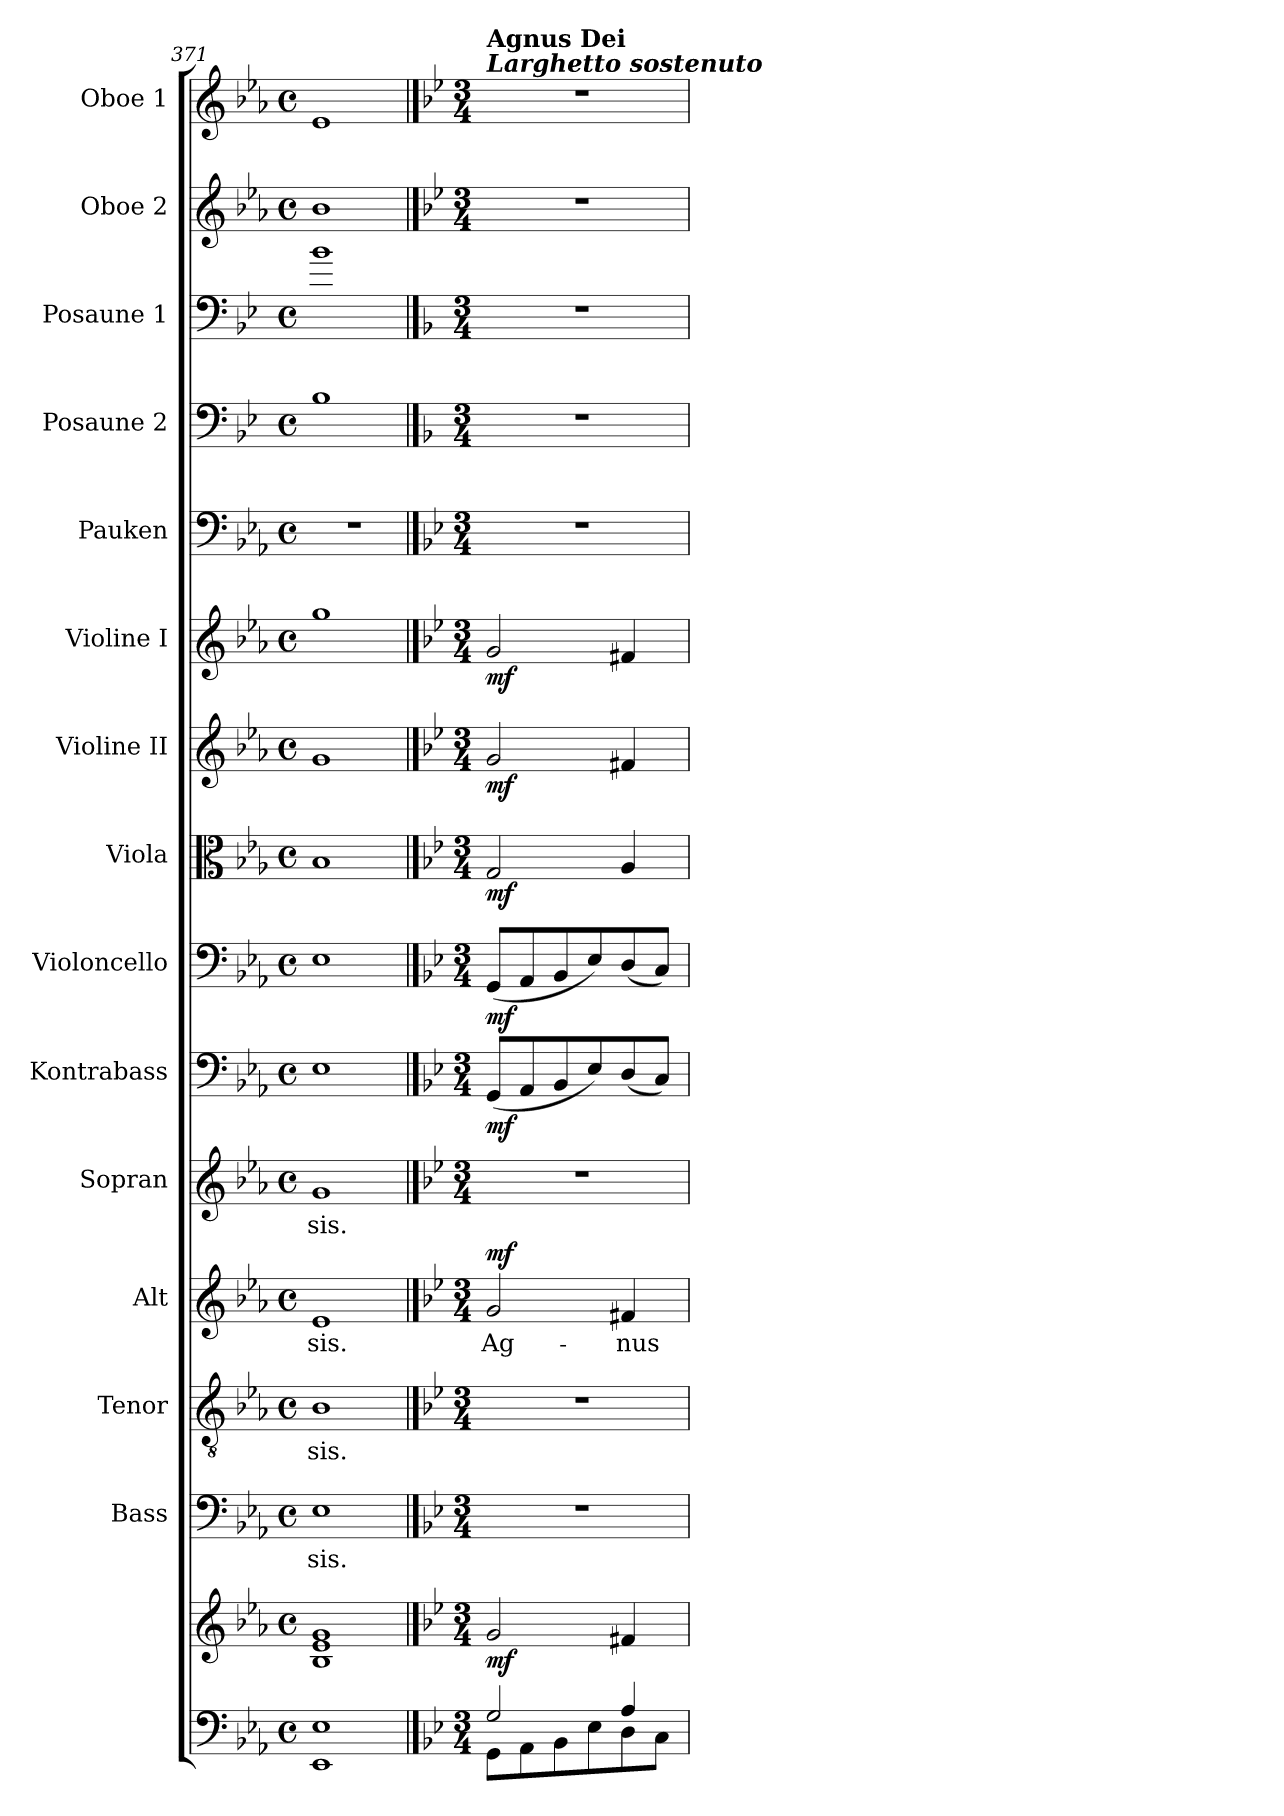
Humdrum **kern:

**kern	**kern	**dynam	**kern	**text	**kern	**text	**kern	**text	**dynam	**kern	**text	**kern	**dynam	**kern	**dynam	**kern	**dynam	**kern	**dynam	**kern	**dynam	**kern	**kern	**kern	**kern	**kern
*part15	*part15	*part15	*part14	*part14	*part13	*part13	*part12	*part12	*part12	*part11	*part11	*part10	*part10	*part9	*part9	*part8	*part8	*part7	*part7	*part6	*part6	*part5	*part4	*part3	*part2	*part1
*staff16	*staff15	*staff15/16	*staff14	*staff14	*staff13	*staff13	*staff12	*staff12	*staff12	*staff11	*staff11	*staff10	*staff10	*staff9	*staff9	*staff8	*staff8	*staff7	*staff7	*staff6	*staff6	*staff5	*staff4	*staff3	*staff2	*staff1
*	*	*	*I"Bass	*	*I"Tenor	*	*I"Alt	*	*	*I"Sopran	*	*I"Kontrabass	*	*I"Violoncello	*	*I"Viola	*	*I"Violine II	*	*I"Violine I	*	*I"Pauken	*I"Posaune 2	*I"Posaune 1	*I"Oboe 2	*I"Oboe 1
*	*	*	*I'B.	*	*I'T.	*	*I'A.	*	*	*I'S.	*	*I'Kb.	*	*I'Vc.	*	*I'Vla.	*	*I'Vl. II	*	*I'Vl. I	*	*I'Pk.	*I'Pos. 2	*I'Pos. 1	*I'Ob. 2	*I'Ob. 1
*clefF4	*clefG2	*	*clefF4	*	*clefGv2	*	*clefG2	*	*	*clefG2	*	*clefF4	*	*clefF4	*	*clefC3	*	*clefG2	*	*clefG2	*	*clefF4	*clefF4	*clefF4	*clefG2	*clefG2
*	*	*	*	*	*	*	*	*	*	*	*	*ITrd7c12	*	*	*	*	*	*	*	*	*	*	*ITrd4c7	*ITrd4c7	*	*
*k[b-e-a-]	*k[b-e-a-]	*	*k[b-e-a-]	*	*k[b-e-a-]	*	*k[b-e-a-]	*	*	*k[b-e-a-]	*	*k[b-e-a-]	*	*k[b-e-a-]	*	*k[b-e-a-]	*	*k[b-e-a-]	*	*k[b-e-a-]	*	*k[b-e-a-]	*k[b-e-a-]	*k[b-e-a-]	*k[b-e-a-]	*k[b-e-a-]
*E-:	*E-:	*	*E-:	*	*E-:	*	*E-:	*	*	*E-:	*	*E-:	*	*E-:	*	*E-:	*	*E-:	*	*E-:	*	*E-:	*E-:	*E-:	*E-:	*E-:
*M4/4	*M4/4	*	*M4/4	*	*M4/4	*	*M4/4	*	*	*M4/4	*	*M4/4	*	*M4/4	*	*M4/4	*	*M4/4	*	*M4/4	*	*M4/4	*M4/4	*M4/4	*M4/4	*M4/4
*met(c)	*met(c)	*	*met(c)	*	*met(c)	*	*met(c)	*	*	*met(c)	*	*met(c)	*	*met(c)	*	*met(c)	*	*met(c)	*	*met(c)	*	*met(c)	*met(c)	*met(c)	*met(c)	*met(c)
=371	=371	=371	=371	=371	=371	=371	=371	=371	=371	=371	=371	=371	=371	=371	=371	=371	=371	=371	=371	=371	=371	=371	=371	=371	=371	=371
*^	*	*	*	*	*	*	*	*	*	*	*	*	*	*	*	*	*	*	*	*	*	*	*	*	*	*
!	!	!	!	!	!LO:LY:b	!	!LO:LY:b	!	!LO:LY:b	!	!	!LO:LY:b	!	!	!	!	!	!	!	!	!	!	!	!	!	!	!
1E-	1EE-	1B- 1e- 1g	.	1E-	-sis.	1B-	-sis.	1e-	-sis.	.	1g	-sis.	1EE-	.	1E-	.	1B-	.	1g	.	1gg	.	1r	1E-	1e-	1b-	1e-
!!LO:PB:g=z
==372	==372	==372	==372	==372	==372	==372	==372	==372	==372	==372	==372	==372	==372	==372	==372	==372	==372	==372	==372	==372	==372	==372	==372	==372	==372	==372	==372
*k[b-e-]	*	*k[b-e-]	*	*k[b-e-]	*	*k[b-e-]	*	*k[b-e-]	*	*	*k[b-e-]	*	*k[b-e-]	*	*k[b-e-]	*	*k[b-e-]	*	*k[b-e-]	*	*k[b-e-]	*	*k[b-e-]	*k[b-e-]	*k[b-e-]	*k[b-e-]	*k[b-e-]
*B-:	*	*B-:	*	*B-:	*	*B-:	*	*B-:	*	*	*B-:	*	*B-:	*	*B-:	*	*B-:	*	*B-:	*	*B-:	*	*B-:	*B-:	*B-:	*B-:	*B-:
*M3/4	*	*M3/4	*	*M3/4	*	*M3/4	*	*M3/4	*	*	*M3/4	*	*M3/4	*	*M3/4	*	*M3/4	*	*M3/4	*	*M3/4	*	*M3/4	*M3/4	*M3/4	*M3/4	*M3/4
!	!	!	!	!	!	!	!	!	!	!	!	!	!	!	!	!	!	!	!	!	!	!	!	!	!	!	!LO:TX:a:Bi:t=Larghetto sostenuto
!	!	!	!	!	!	!	!	!	!	!	!	!	!	!	!	!	!	!	!	!	!	!	!	!	!	!	!LO:TX:a:B:t=Agnus Dei
!	!	!	!LO:DY:b	!	!	!	!	!	!LO:LY:b	!LO:DY:a	!	!	!	!LO:DY:b	!	!LO:DY:b	!	!LO:DY:b	!	!LO:DY:b	!	!LO:DY:b	!	!	!	!	!
2G/	8GG\L	2g/	mf	2.r	.	2.r	.	2g/	Ag-	mf	2.r	.	(<8GGG/L	mf	(<8GG/L	mf	2G/	mf	2g/	mf	2g/	mf	2.r	2.r	2.r	2.r	2.r
.	8AA\	.	.	.	.	.	.	.	.	.	.	.	8AAA/	.	8AA/	.	.	.	.	.	.	.	.	.	.	.	.
.	8BB-\	.	.	.	.	.	.	.	.	.	.	.	8BBB-/	.	8BB-/	.	.	.	.	.	.	.	.	.	.	.	.
.	8E-\	.	.	.	.	.	.	.	.	.	.	.	8EE-/)	.	8E-/)	.	.	.	.	.	.	.	.	.	.	.	.
!	!	!	!	!	!	!	!	!	!LO:LY:b	!	!	!	!	!	!	!	!	!	!	!	!	!	!	!	!	!	!
4A/	8D\	4f#X/	.	.	.	.	.	4f#X/	-nus	.	.	.	(<8DD/	.	(<8D/	.	4A/	.	4f#X/	.	4f#X/	.	.	.	.	.	.
.	8C\J	.	.	.	.	.	.	.	.	.	.	.	8CC/J)	.	8C/J)	.	.	.	.	.	.	.	.	.	.	.	.
*v	*v	*	*	*	*	*	*	*	*	*	*	*	*	*	*	*	*	*	*	*	*	*	*	*	*	*	*
=	=	=	=	=	=	=	=	=	=	=	=	=	=	=	=	=	=	=	=	=	=	=	=	=	=	=
*-	*-	*-	*-	*-	*-	*-	*-	*-	*-	*-	*-	*-	*-	*-	*-	*-	*-	*-	*-	*-	*-	*-	*-	*-	*-	*-
